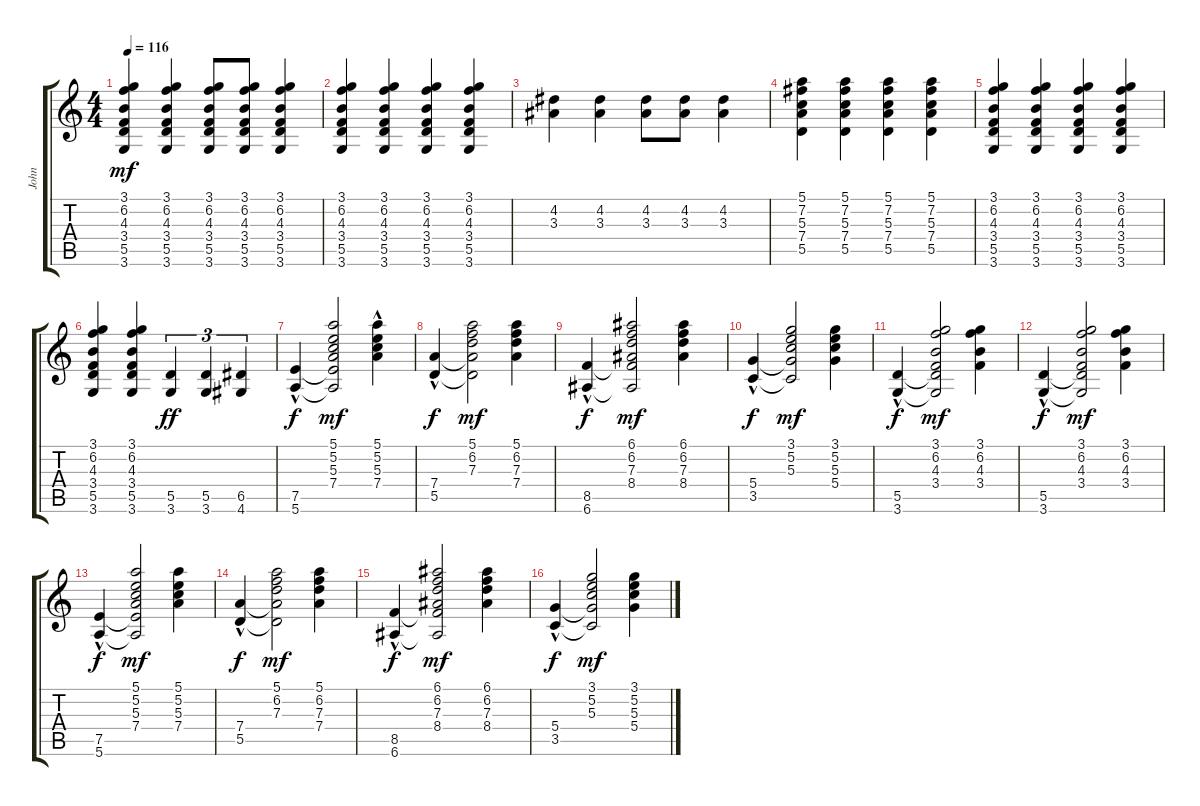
\track ("John" "John") {instrument acousticguitarnylon}
\staff {score tabs}
\tuning (E4 B3 G3 D3 A2 E2) {hide}
\ts (4 4)
\tempo 116
\clef g2
\ks c
(3.1 6.2 4.3 3.4 5.5 3.6).4{dy mf} (3.1 6.2 4.3 3.4 5.5 3.6).4 (3.1 6.2 4.3 3.4 5.5 3.6).8 (3.1 6.2 4.3 3.4 5.5 3.6).8 (3.1 6.2 4.3 3.4 5.5 3.6).4 |
(3.1 6.2 4.3 3.4 5.5 3.6).4 (3.1 6.2 4.3 3.4 5.5 3.6).4 (3.1 6.2 4.3 3.4 5.5 3.6).4 (3.1 6.2 4.3 3.4 5.5 3.6).4 |
(4.2 3.3).4 (4.2 3.3).4 (4.2 3.3).8 (4.2 3.3).8 (4.2 3.3).4 |
(5.1 7.2 5.3 7.4 5.5).4 (5.1 7.2 5.3 7.4 5.5).4 (5.1 7.2 5.3 7.4 5.5).4 (5.1 7.2 5.3 7.4 5.5).4 |
(3.1 6.2 4.3 3.4 5.5 3.6).4 (3.1 6.2 4.3 3.4 5.5 3.6).4 (3.1 6.2 4.3 3.4 5.5 3.6).4 (3.1 6.2 4.3 3.4 5.5 3.6).4 |
(3.1 6.2 4.3 3.4 5.5 3.6).4 (3.1 6.2 4.3 3.4 5.5 3.6).4 (5.5 3.6).4{tu (3 2) dy ff} (5.5 3.6).4{tu (3 2)} (6.5 4.6).4{tu (3 2)} |
(7.5{hac} 5.6).4{dy f} (5.1 5.2 5.3 7.4 7.5{t} 5.6{t}).2{dy mf} (5.1{hac} 5.2{hac} 5.3{hac} 7.4{hac}).4 |
(7.4{hac} 5.5{hac}).4{dy f} (5.1 6.2 7.3 7.4{t} 5.5{t}).2{dy mf} (5.1 6.2 7.3 7.4).4 |
(8.5{hac} 6.6{hac}).4{dy f} (6.1 6.2 7.3 8.4 8.5{t} 6.6{t}).2{dy mf} (6.1 6.2 7.3 8.4).4 |
(5.4{hac} 3.5{hac}).4{dy f} (3.1 5.2 5.3 5.4{t} 3.5{t}).2{dy mf} (3.1 5.2 5.3 5.4).4 |
(5.5{hac} 3.6{hac}).4{dy f} (3.1 6.2 4.3 3.4 5.5{t} 3.6{t}).2{dy mf} (3.1 6.2 4.3 3.4).4 |
(5.5{hac} 3.6{hac}).4{dy f} (3.1 6.2 4.3 3.4 5.5{t} 3.6{t}).2{dy mf} (3.1 6.2 4.3 3.4).4 |
(7.5{hac} 5.6{hac}).4{dy f} (5.1 5.2 5.3 7.4 7.5{t} 5.6{t}).2{dy mf} (5.1 5.2 5.3 7.4).4 |
(7.4{hac} 5.5{hac}).4{dy f} (5.1 6.2 7.3 7.4{t} 5.5{t}).2{dy mf} (5.1 6.2 7.3 7.4).4 |
(8.5{hac} 6.6{hac}).4{dy f} (6.1 6.2 7.3 8.4 8.5{t} 6.6{t}).2{dy mf} (6.1 6.2 7.3 8.4).4 |
(5.4{hac} 3.5{hac}).4{dy f} (3.1 5.2 5.3 5.4{t} 3.5{t}).2{dy mf} (3.1 5.2 5.3 5.4).4
